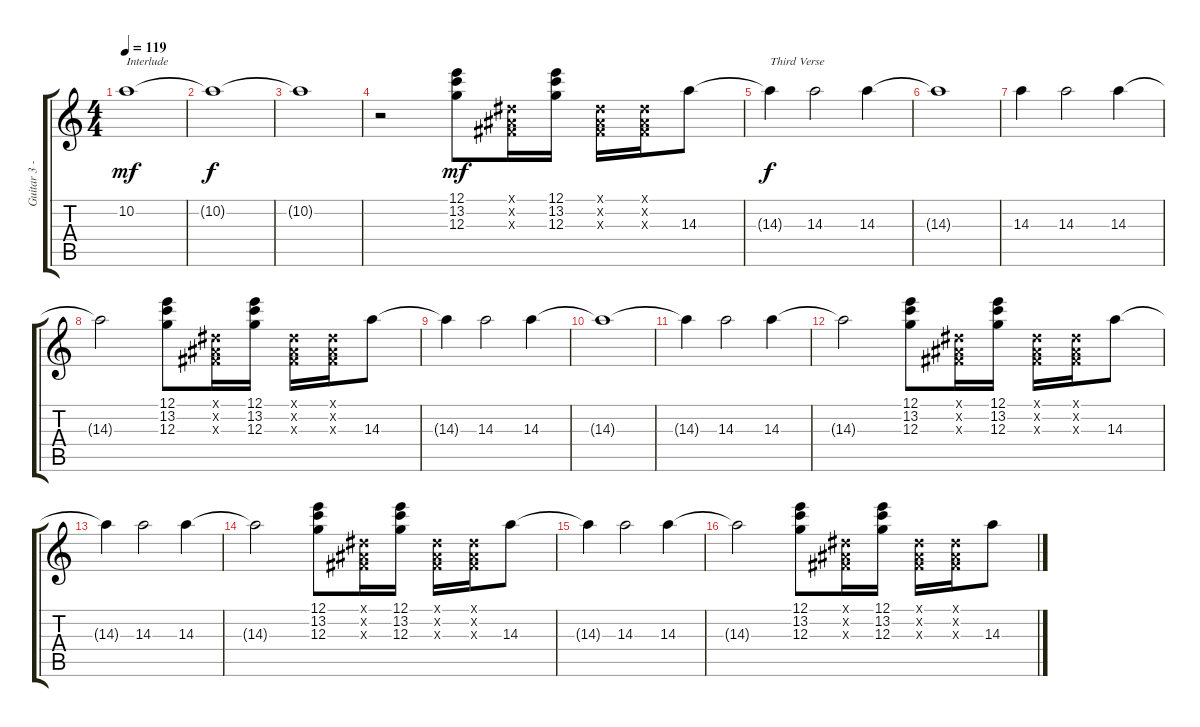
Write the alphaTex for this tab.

\track ("Guitar 3 - Slight Dist." "Guitar 3 -") {instrument distortionguitar}
\staff {score tabs}
\tuning (E4 B3 G3 D3 A2 E2) {hide}
\ts (4 4)
\tempo 119
\clef g2
\ks c
10.2.1{txt "Interlude" dy mf} |
10.2{t}.1{dy f} |
10.2{t}.1 |
r.2 (12.1 13.2 12.3).8{dy mf} (-1.1{x} -1.2{x} -1.3{x}).16 (12.1 13.2 12.3).16 (-1.1{x} -1.2{x} -1.3{x}).16 (-1.1{x} -1.2{x} -1.3{x}).16 14.3.8 |
14.3{t}.4{txt "Third Verse" dy f} 14.3.2 14.3.4 |
14.3{t}.1 |
14.3.4 14.3.2 14.3.4 |
14.3{t}.2 (12.1 13.2 12.3).8 (-1.1{x} -1.2{x} -1.3{x}).16 (12.1 13.2 12.3).16 (-1.1{x} -1.2{x} -1.3{x}).16 (-1.1{x} -1.2{x} -1.3{x}).16 14.3.8 |
14.3{t}.4 14.3.2 14.3.4 |
14.3{t}.1 |
14.3{t}.4 14.3.2 14.3.4 |
14.3{t}.2 (12.1 13.2 12.3).8 (-1.1{x} -1.2{x} -1.3{x}).16 (12.1 13.2 12.3).16 (-1.1{x} -1.2{x} -1.3{x}).16 (-1.1{x} -1.2{x} -1.3{x}).16 14.3.8 |
14.3{t}.4 14.3.2 14.3.4 |
14.3{t}.2 (12.1 13.2 12.3).8 (-1.1{x} -1.2{x} -1.3{x}).16 (12.1 13.2 12.3).16 (-1.1{x} -1.2{x} -1.3{x}).16 (-1.1{x} -1.2{x} -1.3{x}).16 14.3.8 |
14.3{t}.4 14.3.2 14.3.4 |
14.3{t}.2 (12.1 13.2 12.3).8 (-1.1{x} -1.2{x} -1.3{x}).16 (12.1 13.2 12.3).16 (-1.1{x} -1.2{x} -1.3{x}).16 (-1.1{x} -1.2{x} -1.3{x}).16 14.3.8
